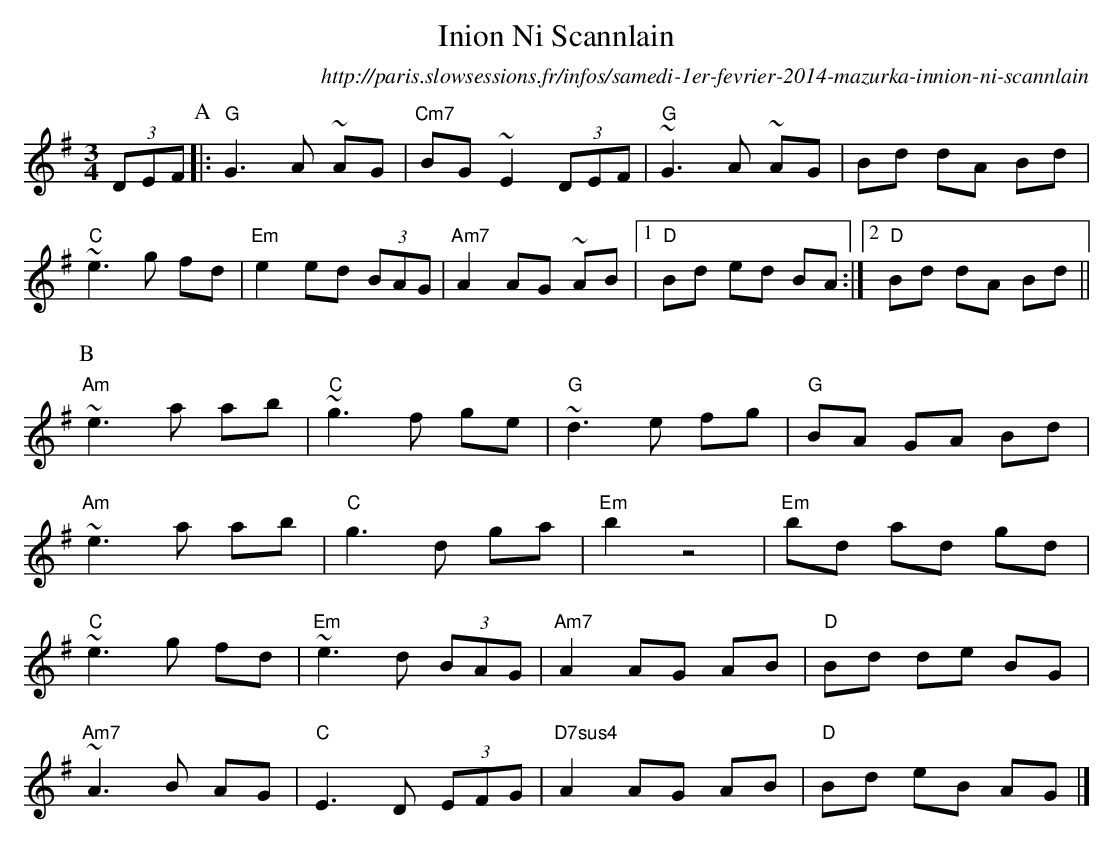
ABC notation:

X:1
T:Inion Ni Scannlain
O:http://paris.slowsessions.fr/infos/samedi-1er-fevrier-2014-mazurka-innion-ni-scannlain
M:3/4
L:1/8
K:G
(3DEF\
P:A
|:"G"G3A ~AG|"Cm7"BG ~E2 (3DEF|"G"  ~G3A ~AG|Bd dA Bd|
  "C"~e3g fd|"Em" e2 ed (3BAG|"Am7"A2 AG ~AB|1"D"Bd ed BA:|2"D"Bd dA Bd||
P:B
  "Am" ~e3a ab|"C" ~g3f ge   |"G" ~d3e   fg|"G" BA GA Bd|
  "Am" ~e3a ab|"C" g3d ga   |"Em"    b2 z4   |"Em"bd ad gd|
  "C"  ~e3g fd|"Em"~e3d (3BAG|"Am7"   A2 AG AB|"D" Bd de BG|
  "Am7"~A3B AG|"C" E3D (3EFG|"D7sus4"A2 AG AB|"D"Bd eB AG|]
